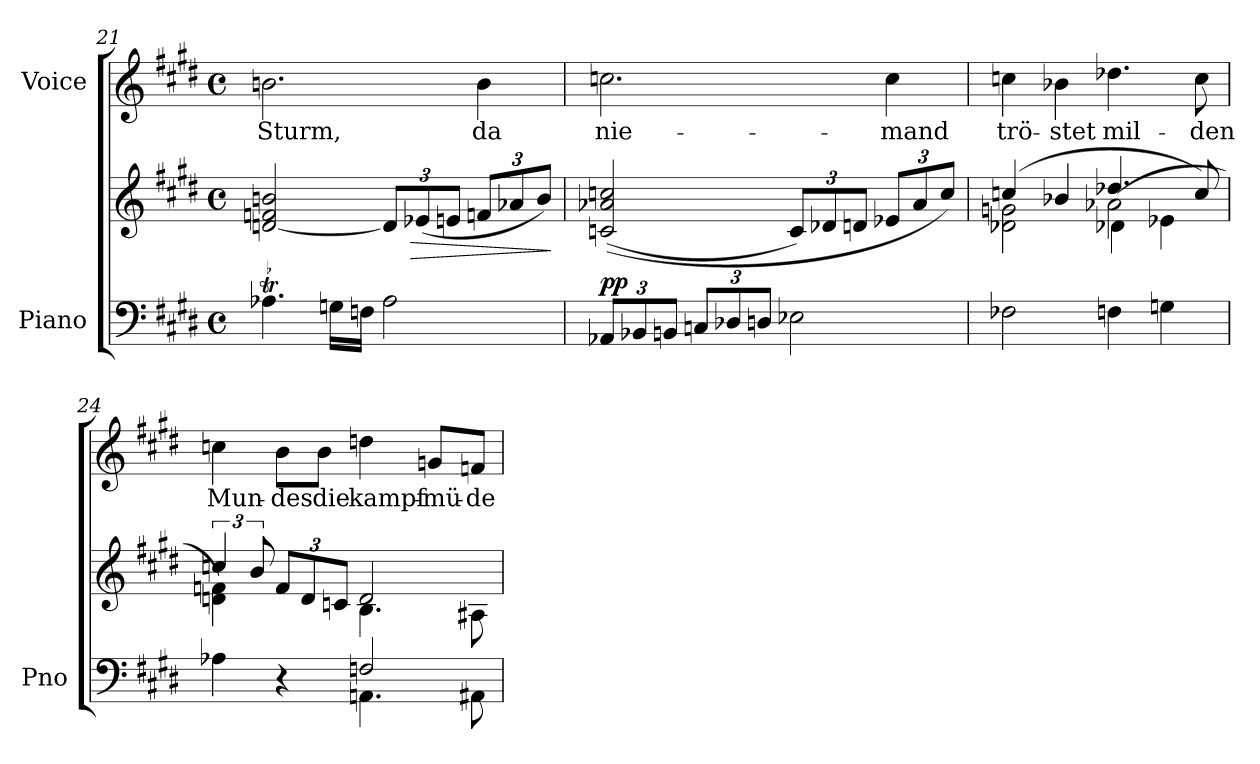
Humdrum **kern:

**kern	**kern	**dynam	**kern	**text
*part2	*part2	*part2	*part1	*part1
*staff3	*staff2	*staff2/3	*staff1	*staff1
*I"Piano	*	*	*I"Voice	*
*I'Pno	*	*	*	*
*clefF4	*clefG2	*	*clefG2	*
*k[f#c#g#d#]	*k[f#c#g#d#]	*	*k[f#c#g#d#]	*
*M4/4	*M4/4	*	*M4/4	*
*met(c)	*met(c)	*	*met(c)	*
=21	=21	=21	=21	=21
!LO:TR:acc=-	!	!	!	!LO:LY:b
4.A-XT\	[2dn/ 2fn/ 2bn/	.	2.bn\	Sturm,
16Gn\LL	.	.	.	.
16Fn\JJ	.	.	.	.
*	*Xbrackettup	*	*	*
2A-\	12d/L]	.	.	.
!	!	!LO:HP:b	!	!
.	(<12e-X/	>	.	.
.	12en/J	.	.	.
!	!	!	!	!LO:LY:b
.	12fn/L	.	4b\	da
.	12a-X/	.	.	.
.	12b/J)	.	.	.
.	.	]	.	.
!!LO:LB:g=z
=22	=22	=22	=22	=22
*Xbrackettup	*	*	*	*
!	!	!LO:DY:a=2	!	!LO:LY:b
12AA-X/L	(<(<2cn/ 2a-X/ 2ccn/	pp	2.ccn\	nie-
12BB-X/	.	.	.	.
12BBn/J	.	.	.	.
12Cn/L	.	.	.	.
12D-X/	.	.	.	.
12Dn/J	.	.	.	.
2E-X\	12c/L)	.	.	.
.	12d-X/	.	.	.
.	12dn/J	.	.	.
!	!	!	!	!LO:LY:b
.	12e-X/L	.	4cc\	-mand
.	12a-/	.	.	.
.	12cc/J)	.	.	.
=23	=23	=23	=23	=23
*	*^	*	*	*
*	*	*^	*	*	*
!	!	!	!	!	!	!LO:LY:b
2F-X\	(>4ccn/	2d-X\ 2gn\	2ryy	.	4ccn\	trö-
!	!	!	!	!	!	!LO:LY:b
.	4b-X/	.	.	.	4b-X\	-stet
!	!	!	!	!	!	!LO:LY:b
4Fn\	4.dd-X/	2a-X\	(<4d-X\	.	4.dd-X\	mil-
4Gn\	.	.	4e-X\	.	.	.
!	!	!	!	!	!	!LO:LY:b
.	8cc/)	.	.	.	8cc\	-den
*	*v	*v	*v	*	*	*
=24	=24	=24	=24	=24
*^	*	*	*	*
*	*	*brackettup	*	*	*
*	*	*^	*	*	*
!	!	!	!	!	!	!LO:LY:b
4A-X\	2ryy	6ccn/	4dn\ 4fn\)	.	4ccn\	Mun-
.	.	12b/	.	.	.	.
*	*	*Xbrackettup	*	*	*	*
!	!	!	!	!	!	!LO:LY:b
4r	.	12f/L	4ryy	.	8b\L	-des
.	.	12d/	.	.	.	.
!	!	!	!	!	!	!LO:LY:b
.	.	.	.	.	8b\J	die
.	.	12cn/J	.	.	.	.
!	!	!	!	!	!	!LO:LY:b
2Fn/	4.AAn\	2d/	4.B\	.	4ddn\	kampf-
!	!	!	!	!	!	!LO:LY:b
.	.	.	.	.	8gn/L	-mü-
!	!	!	!	!	!	!LO:LY:b
.	8AA#X\	.	8A#X\	.	8fn/J	-de
*v	*v	*	*	*	*	*
*	*v	*v	*	*	*
=	=	=	=	=
*-	*-	*-	*-	*-
